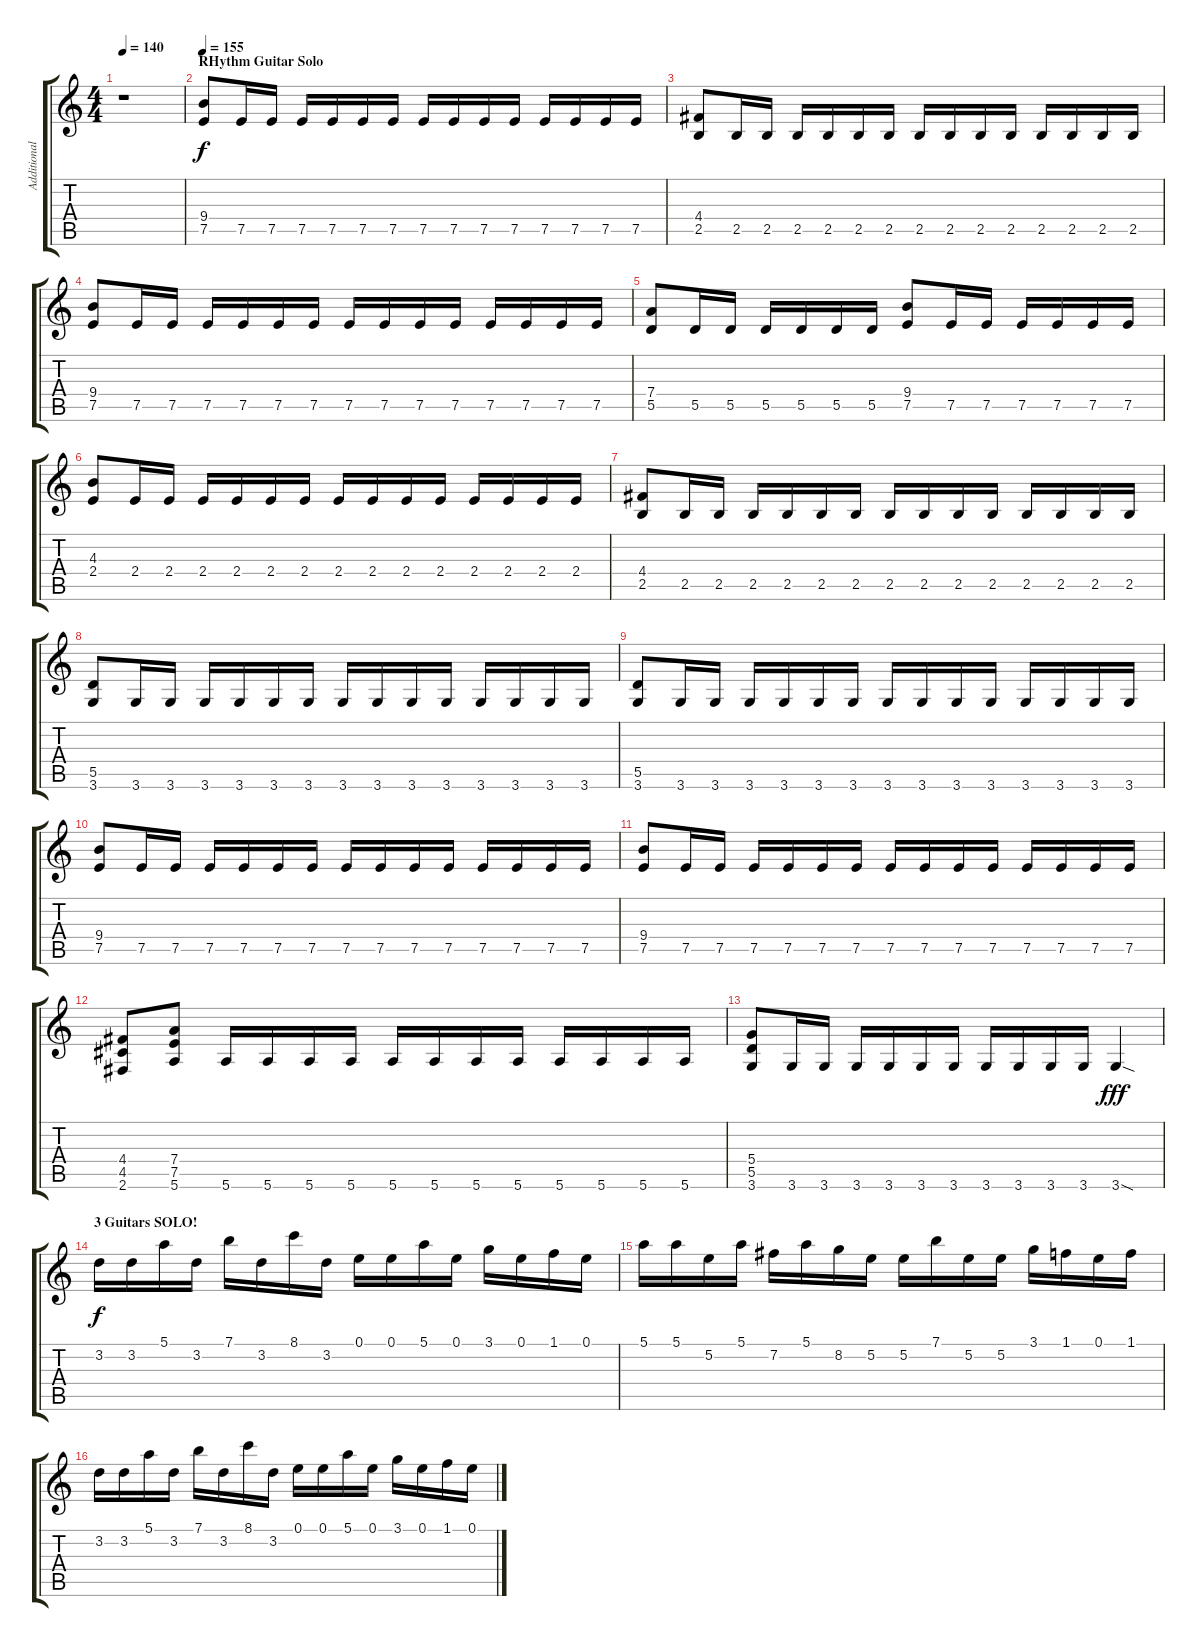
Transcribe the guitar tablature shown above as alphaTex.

\track ("Additional Guitar" "Additional") {instrument overdrivenguitar}
\staff {score tabs}
\tuning (E4 B3 G3 D3 A2 E2) {hide}
\ts (4 4)
\tempo 140
\clef g2
\ks c
r.1{dy fff} |
\section ("" "RHythm Guitar Solo")
\tempo 155
(9.4 7.5).8{dy f volume 16} 7.5.16 7.5.16 7.5.16 7.5.16 7.5.16 7.5.16 7.5.16 7.5.16 7.5.16 7.5.16 7.5.16 7.5.16 7.5.16 7.5.16 |
(4.4 2.5).8 2.5.16 2.5.16 2.5.16 2.5.16 2.5.16 2.5.16 2.5.16 2.5.16 2.5.16 2.5.16 2.5.16 2.5.16 2.5.16 2.5.16 |
(9.4 7.5).8 7.5.16 7.5.16 7.5.16 7.5.16 7.5.16 7.5.16 7.5.16 7.5.16 7.5.16 7.5.16 7.5.16 7.5.16 7.5.16 7.5.16 |
(7.4 5.5).8 5.5.16 5.5.16 5.5.16 5.5.16 5.5.16 5.5.16 (9.4 7.5).8 7.5.16 7.5.16 7.5.16 7.5.16 7.5.16 7.5.16 |
(4.3 2.4).8 2.4.16 2.4.16 2.4.16 2.4.16 2.4.16 2.4.16 2.4.16 2.4.16 2.4.16 2.4.16 2.4.16 2.4.16 2.4.16 2.4.16 |
(4.4 2.5).8 2.5.16 2.5.16 2.5.16 2.5.16 2.5.16 2.5.16 2.5.16 2.5.16 2.5.16 2.5.16 2.5.16 2.5.16 2.5.16 2.5.16 |
(5.5 3.6).8 3.6.16 3.6.16 3.6.16 3.6.16 3.6.16 3.6.16 3.6.16 3.6.16 3.6.16 3.6.16 3.6.16 3.6.16 3.6.16 3.6.16 |
(5.5 3.6).8 3.6.16 3.6.16 3.6.16 3.6.16 3.6.16 3.6.16 3.6.16 3.6.16 3.6.16 3.6.16 3.6.16 3.6.16 3.6.16 3.6.16 |
(9.4 7.5).8 7.5.16 7.5.16 7.5.16 7.5.16 7.5.16 7.5.16 7.5.16 7.5.16 7.5.16 7.5.16 7.5.16 7.5.16 7.5.16 7.5.16 |
(9.4 7.5).8 7.5.16 7.5.16 7.5.16 7.5.16 7.5.16 7.5.16 7.5.16 7.5.16 7.5.16 7.5.16 7.5.16 7.5.16 7.5.16 7.5.16 |
(4.4 4.5 2.6).8 (7.4 7.5 5.6).8 5.6.16 5.6.16 5.6.16 5.6.16 5.6.16 5.6.16 5.6.16 5.6.16 5.6.16 5.6.16 5.6.16 5.6.16 |
(5.4 5.5 3.6).8 3.6.16 3.6.16 3.6.16 3.6.16 3.6.16 3.6.16 3.6.16 3.6.16 3.6.16 3.6.16 3.6{sod}.4{dy fff} |
\section ("" "3 Guitars SOLO!")
3.2.16{dy f} 3.2.16 5.1.16 3.2.16 7.1.16 3.2.16 8.1.16 3.2.16 0.1.16 0.1.16 5.1.16 0.1.16 3.1.16 0.1.16 1.1.16 0.1.16 |
5.1.16 5.1.16 5.2.16 5.1.16 7.2.16 5.1.16 8.2.16 5.2.16 5.2.16 7.1.16 5.2.16 5.2.16 3.1.16 1.1.16 0.1.16 1.1.16 |
3.2.16 3.2.16 5.1.16 3.2.16 7.1.16 3.2.16 8.1.16 3.2.16 0.1.16 0.1.16 5.1.16 0.1.16 3.1.16 0.1.16 1.1.16 0.1.16
